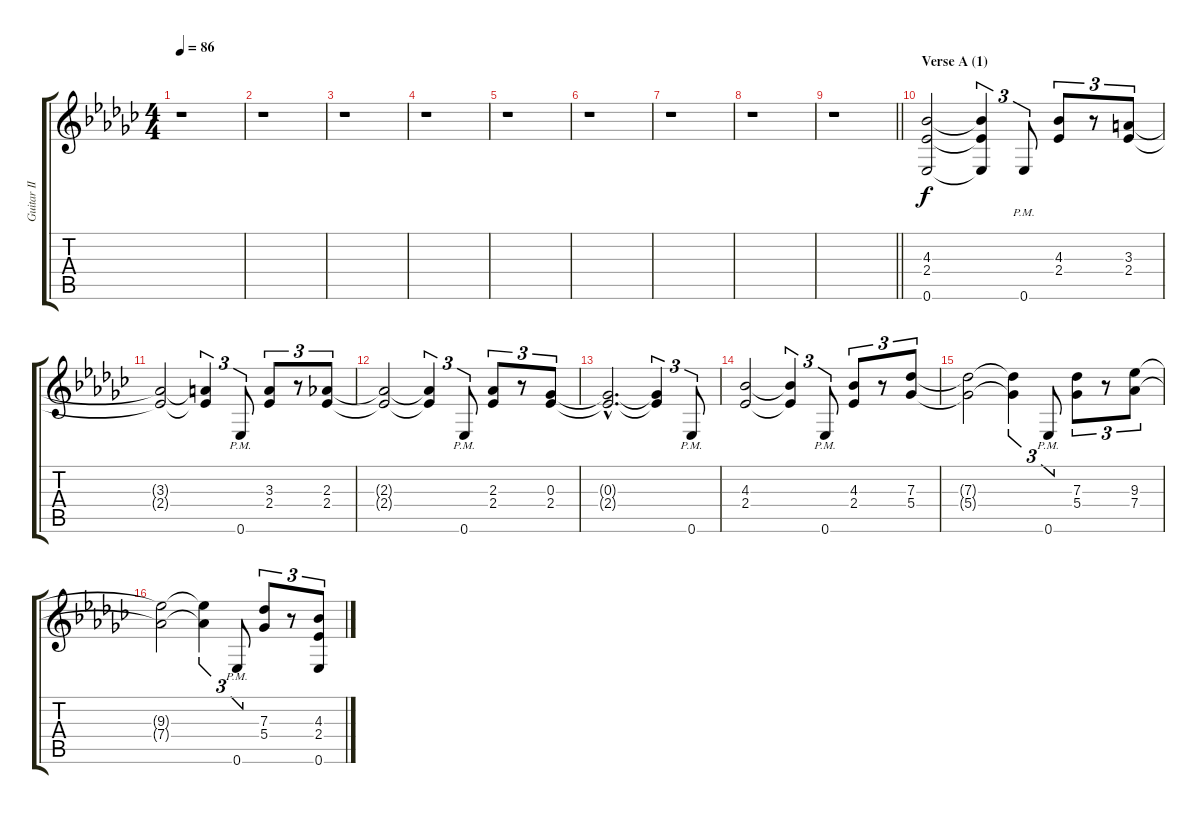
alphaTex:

\track ("Guitar II" "Guitar II") {instrument distortionguitar}
\staff {score tabs}
\tuning (Eb4 Bb3 Gb3 Db3 Ab2 Eb2) {hide}
\ts (4 4)
\tempo 86
\clef g2
\ks ebminor
r.1{dy f} |
r.1 |
r.1 |
r.1 |
r.1 |
r.1 |
r.1 |
r.1 |
\barLineRight lightlight
r.1 |
\section ("" "Verse A (1)")
(4.3 2.4 0.6).2 (4.3{t} 2.4{t} 0.6{t}).4{tu (3 2)} 0.6{pm}.8{tu (3 2)} (4.3 2.4).8{tu (3 2)} r.8{tu (3 2)} (3.3 2.4).8{tu (3 2)} |
(3.3{t} 2.4{t}).2 (3.3{t} 2.4{t}).4{tu (3 2)} 0.6{pm}.8{tu (3 2)} (3.3 2.4).8{tu (3 2)} r.8{tu (3 2)} (2.3 2.4).8{tu (3 2)} |
(2.3{t} 2.4{t}).2 (2.3{t} 2.4{t}).4{tu (3 2)} 0.6{pm}.8{tu (3 2)} (2.3 2.4).8{tu (3 2)} r.8{tu (3 2)} (0.3 2.4).8{tu (3 2)} |
(0.3{hac t} 2.4{hac t}).2{d} (0.3{t} 2.4{t}).4{tu (3 2)} 0.6{pm}.8{tu (3 2)} |
(4.3 2.4).2 (4.3{t} 2.4{t}).4{tu (3 2)} 0.6{pm}.8{tu (3 2)} (4.3 2.4).8{tu (3 2)} r.8{tu (3 2)} (7.3 5.4).8{tu (3 2)} |
(7.3{t} 5.4{t}).2 (7.3{t} 5.4{t}).4{tu (3 2)} 0.6{pm}.8{tu (3 2)} (7.3 5.4).8{tu (3 2)} r.8{tu (3 2)} (9.3 7.4).8{tu (3 2)} |
(9.3{t} 7.4{t}).2 (9.3{t} 7.4{t}).4{tu (3 2)} 0.6{pm}.8{tu (3 2)} (7.3 5.4).8{tu (3 2)} r.8{tu (3 2)} (4.3 2.4 0.6).8{tu (3 2)}
